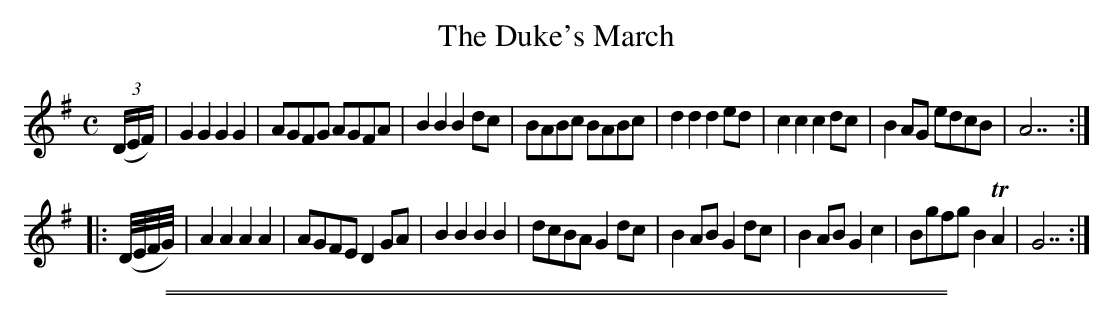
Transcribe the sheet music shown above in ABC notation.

X:1
T: The Duke's March
M: C
L: 1/8
K: G
(3(D/E/F/) |\
G2G2 G2G2 | AGFG AGFA | B2B2 B2dc | BABc BABc |\
d2d2 d2ed | c2c2 c2dc | B2AG edcB | A7 :|
|: (D//E//F//G//) |\
A2A2 A2A2 | AGFE D2GA | B2B2 B2B2 | dcBA G2dc |\
B2AB G2dc | B2AB G2c2 | Bgfg B2TA2 | G7 :|
